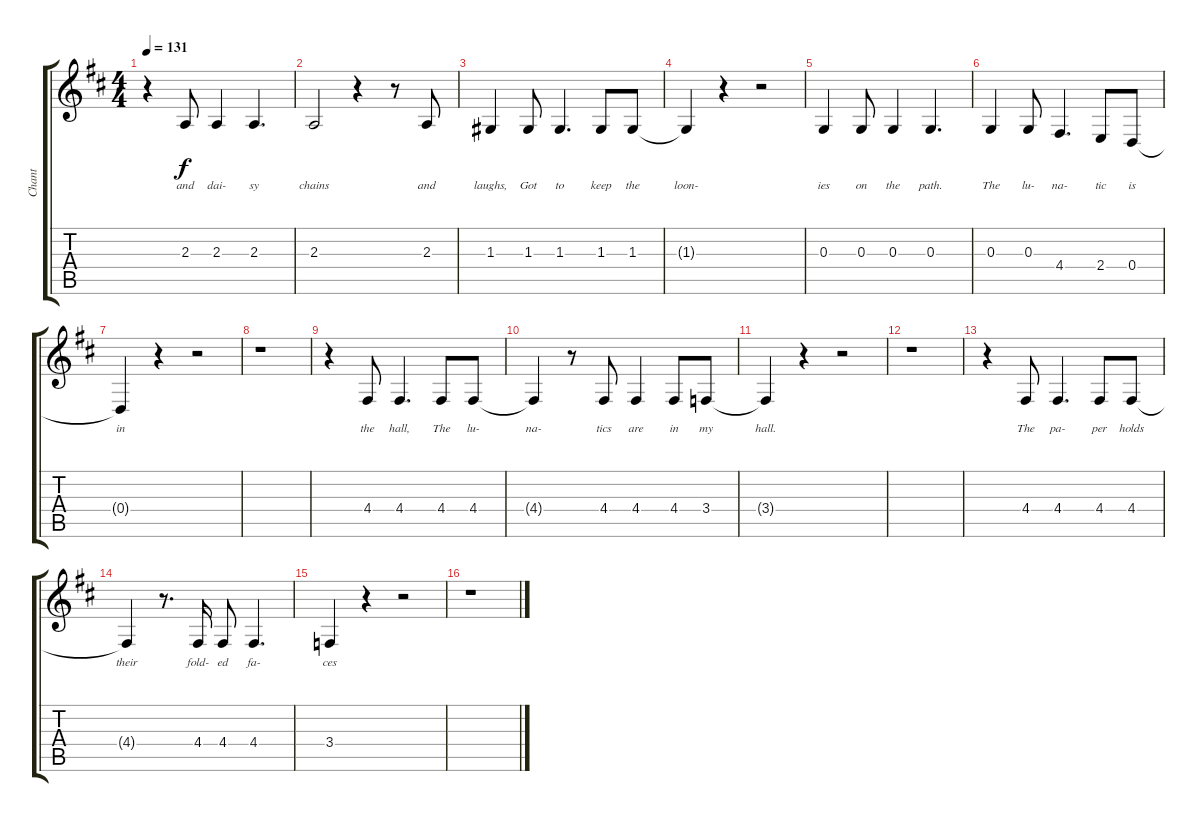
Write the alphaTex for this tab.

\track ("Chant" "Chant") {instrument flute}
\staff {score tabs}
\tuning (E4 B3 G3 D3 A2 E2) {hide}
\ts (4 4)
\tempo 131
\clef g2
\ks d
r.4{dy f} 2.3.8{lyrics (0 "and") lyrics (1 "") lyrics (2 "") lyrics (3 "") lyrics (4 "")} 2.3.4{lyrics (0 "dai-") lyrics (1 "") lyrics (2 "") lyrics (3 "") lyrics (4 "")} 2.3.4{d lyrics (0 "sy") lyrics (1 "") lyrics (2 "") lyrics (3 "") lyrics (4 "")} |
2.3.2{lyrics (0 "chains") lyrics (1 "") lyrics (2 "") lyrics (3 "") lyrics (4 "")} r.4 r.8 2.3.8{lyrics (0 "and") lyrics (1 "") lyrics (2 "") lyrics (3 "") lyrics (4 "")} |
1.3.4{lyrics (0 "laughs,") lyrics (1 "") lyrics (2 "") lyrics (3 "") lyrics (4 "")} 1.3.8{lyrics (0 "Got") lyrics (1 "") lyrics (2 "") lyrics (3 "") lyrics (4 "")} 1.3.4{d lyrics (0 "to") lyrics (1 "") lyrics (2 "") lyrics (3 "") lyrics (4 "")} 1.3.8{lyrics (0 "keep") lyrics (1 "") lyrics (2 "") lyrics (3 "") lyrics (4 "")} 1.3.8{lyrics (0 "the") lyrics (1 "") lyrics (2 "") lyrics (3 "") lyrics (4 "")} |
1.3{t}.4{lyrics (0 "loon-") lyrics (1 "") lyrics (2 "") lyrics (3 "") lyrics (4 "")} r.4 r.2 |
0.3.4{lyrics (0 "ies") lyrics (1 "") lyrics (2 "") lyrics (3 "") lyrics (4 "")} 0.3.8{lyrics (0 "on") lyrics (1 "") lyrics (2 "") lyrics (3 "") lyrics (4 "")} 0.3.4{lyrics (0 "the") lyrics (1 "") lyrics (2 "") lyrics (3 "") lyrics (4 "")} 0.3.4{d lyrics (0 "path.") lyrics (1 "") lyrics (2 "") lyrics (3 "") lyrics (4 "")} |
0.3.4{lyrics (0 "The") lyrics (1 "") lyrics (2 "") lyrics (3 "") lyrics (4 "")} 0.3.8{lyrics (0 "lu-") lyrics (1 "") lyrics (2 "") lyrics (3 "") lyrics (4 "")} 4.4.4{d lyrics (0 "na-") lyrics (1 "") lyrics (2 "") lyrics (3 "") lyrics (4 "")} 2.4.8{lyrics (0 "tic") lyrics (1 "") lyrics (2 "") lyrics (3 "") lyrics (4 "")} 0.4.8{lyrics (0 "is") lyrics (1 "") lyrics (2 "") lyrics (3 "") lyrics (4 "")} |
0.4{t}.4{lyrics (0 "in") lyrics (1 "") lyrics (2 "") lyrics (3 "") lyrics (4 "")} r.4 r.2 |
r.1 |
r.4 4.4.8{lyrics (0 "the") lyrics (1 "") lyrics (2 "") lyrics (3 "") lyrics (4 "")} 4.4.4{d lyrics (0 "hall,") lyrics (1 "") lyrics (2 "") lyrics (3 "") lyrics (4 "")} 4.4.8{lyrics (0 "The") lyrics (1 "") lyrics (2 "") lyrics (3 "") lyrics (4 "")} 4.4.8{lyrics (0 "lu-") lyrics (1 "") lyrics (2 "") lyrics (3 "") lyrics (4 "")} |
4.4{t}.4{lyrics (0 "na-") lyrics (1 "") lyrics (2 "") lyrics (3 "") lyrics (4 "")} r.8 4.4.8{lyrics (0 "tics") lyrics (1 "") lyrics (2 "") lyrics (3 "") lyrics (4 "")} 4.4.4{lyrics (0 "are") lyrics (1 "") lyrics (2 "") lyrics (3 "") lyrics (4 "")} 4.4.8{lyrics (0 "in") lyrics (1 "") lyrics (2 "") lyrics (3 "") lyrics (4 "")} 3.4.8{lyrics (0 "my") lyrics (1 "") lyrics (2 "") lyrics (3 "") lyrics (4 "")} |
3.4{t}.4{lyrics (0 "hall.") lyrics (1 "") lyrics (2 "") lyrics (3 "") lyrics (4 "")} r.4 r.2 |
r.1 |
r.4 4.4.8{lyrics (0 "The") lyrics (1 "") lyrics (2 "") lyrics (3 "") lyrics (4 "")} 4.4.4{d lyrics (0 "pa-") lyrics (1 "") lyrics (2 "") lyrics (3 "") lyrics (4 "")} 4.4.8{lyrics (0 "per") lyrics (1 "") lyrics (2 "") lyrics (3 "") lyrics (4 "")} 4.4.8{lyrics (0 "holds") lyrics (1 "") lyrics (2 "") lyrics (3 "") lyrics (4 "")} |
4.4{t}.4{lyrics (0 "their") lyrics (1 "") lyrics (2 "") lyrics (3 "") lyrics (4 "")} r.8{d} 4.4.16{lyrics (0 "fold-") lyrics (1 "") lyrics (2 "") lyrics (3 "") lyrics (4 "")} 4.4.8{lyrics (0 "ed") lyrics (1 "") lyrics (2 "") lyrics (3 "") lyrics (4 "")} 4.4.4{d lyrics (0 "fa-") lyrics (1 "") lyrics (2 "") lyrics (3 "") lyrics (4 "")} |
3.4.4{lyrics (0 "ces") lyrics (1 "") lyrics (2 "") lyrics (3 "") lyrics (4 "")} r.4 r.2 |
r.1
